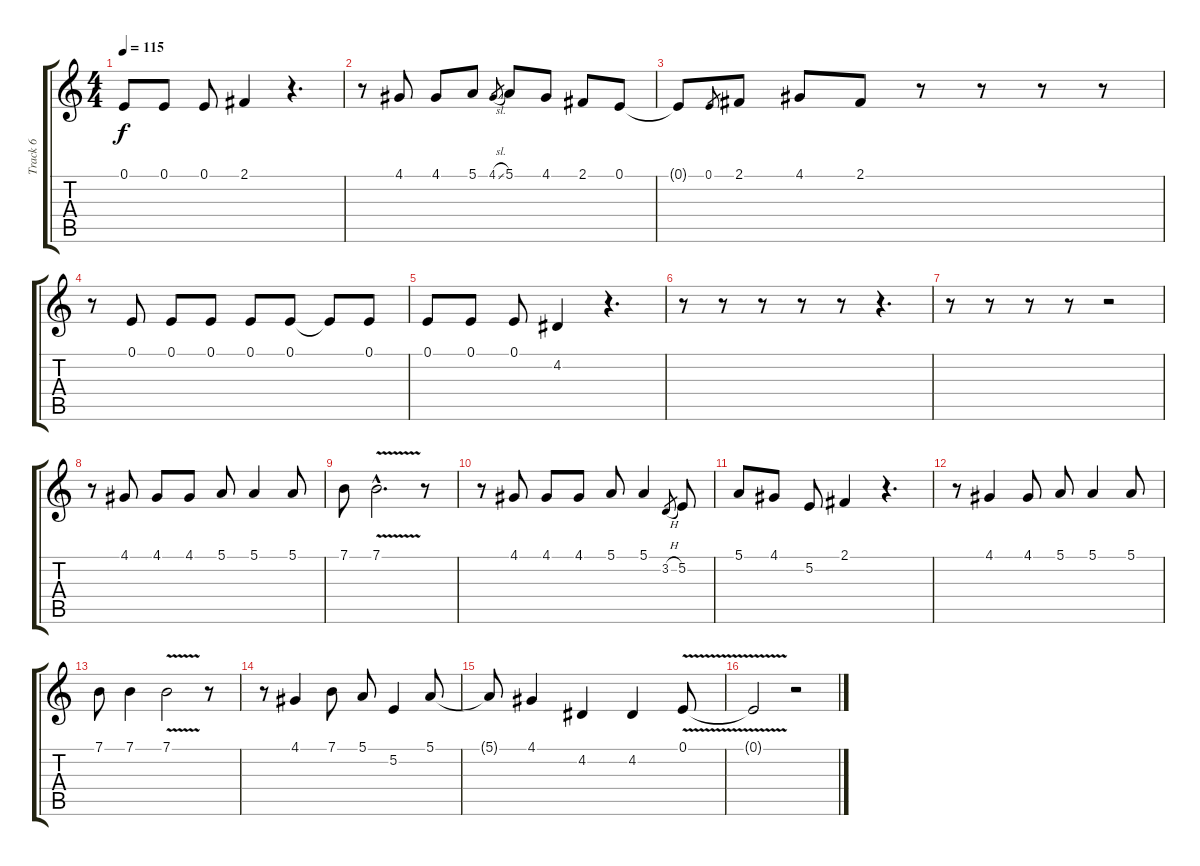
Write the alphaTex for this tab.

\track ("Track 6" "Track 6") {instrument cello}
\staff {score tabs}
\tuning (E4 B3 G3 D3 A2 E2) {hide}
\ts (4 4)
\tempo 115
\clef g2
\ks c
0.1.8{dy f} 0.1.8 0.1.8 2.1.4 r.4{d} |
r.8 4.1.8 4.1.8 5.1.8 4.1{sl}.8{gr} 5.1.8 4.1.8 2.1.8 0.1.8 |
0.1{t}.8 0.1.8{gr} 2.1.8 4.1.8 2.1.8 r.8 r.8 r.8 r.8 |
r.8 0.1.8 0.1.8 0.1.8 0.1.8 0.1.8 0.1{t}.8 0.1.8 |
0.1.8 0.1.8 0.1.8 4.2.4 r.4{d} |
r.8 r.8 r.8 r.8 r.8 r.4{d} |
r.8 r.8 r.8 r.8 r.2 |
r.8 4.1.8 4.1.8 4.1.8 5.1.8 5.1.4 5.1.8 |
7.1.8 7.1{v hac}.2{d} r.8 |
r.8 4.1.8 4.1.8 4.1.8 5.1.8 5.1.4 3.2{h}.8{gr} 5.2.8 |
5.1.8 4.1.8 5.2.8 2.1.4 r.4{d} |
r.8 4.1.4 4.1.8 5.1.8 5.1.4 5.1.8 |
7.1.8 7.1.4 7.1{v}.2 r.8 |
r.8 4.1.4 7.1.8 5.1.8 5.2.4 5.1.8 |
5.1{t}.8 4.1.4 4.2.4 4.2.4 0.1{v}.8 |
0.1{t}.2 r.2
